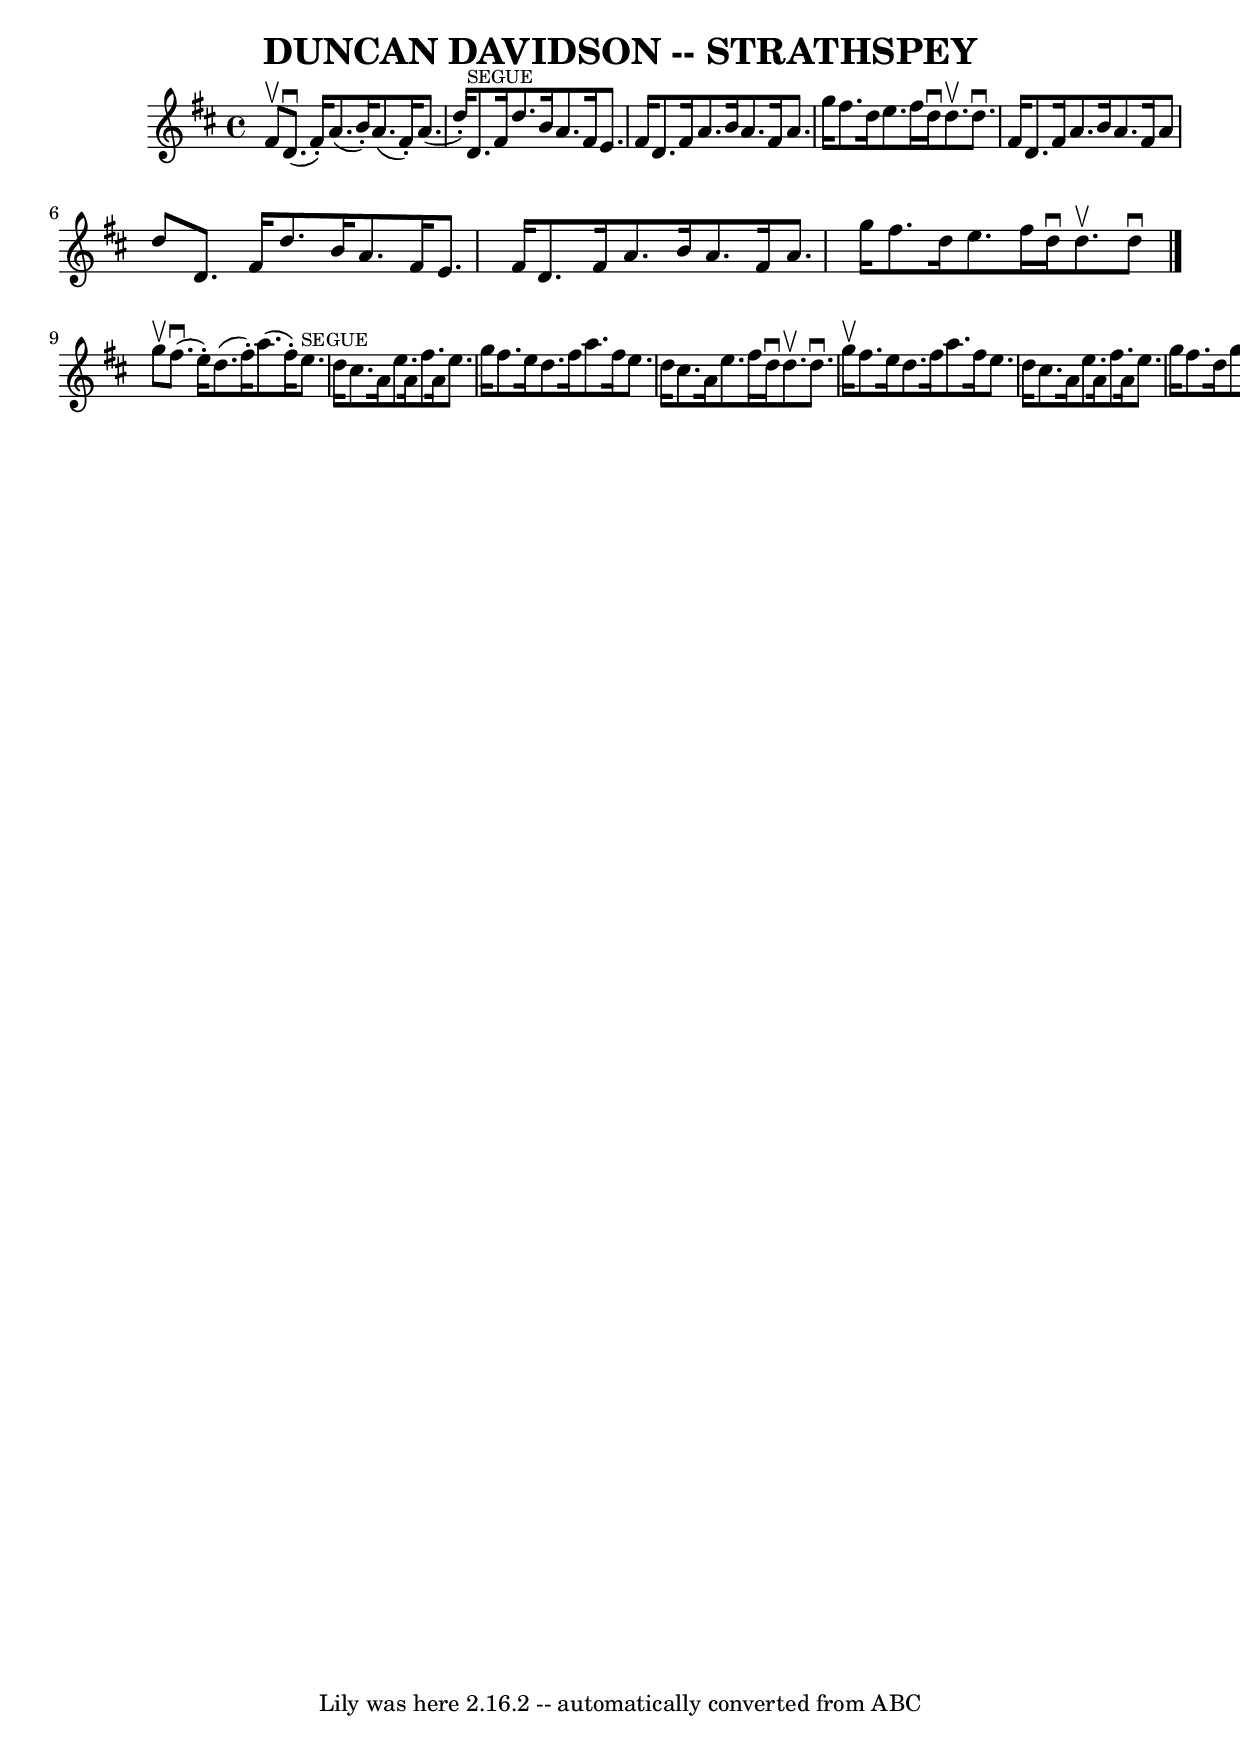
\version "2.16.2"
\include "Mammoth.ily"
\header {
  %% book = "Ryan's Mammoth Collection of Fiddle Tunes"
  crossRefNumber = "1"
  footnotes = ""
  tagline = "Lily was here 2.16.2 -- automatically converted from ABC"
  title = "DUNCAN DAVIDSON -- STRATHSPEY"

}
voicedefault =  {


  \override Staff.TimeSignature #'style = #'C
  \time 4/4 
  \key d \major   fis'8^\upbow        |
  d'8. (^\downbow      fis'16-.) a'8. (b'16-.) a'8. (fis'16-.) a'8. (d''16-.)    |
  d'8.^\segue fis'16 d''8. b'16 a'8. fis'16       e'8. fis'16         |
  d'8. fis'16 a'8. b'16 a'8.       fis'16 a'8. g''16     |
  fis''8. d''16 e''8. fis''16       d''16^\downbow d''8.^\upbow d''8.^\downbow fis'16     |
   |
  d'8. fis'16 a'8. b'16 a'8. fis'16 a'8 d''8     |
  d'8. fis'16 d''8. b'16 a'8. fis'16 e'8. fis'16   |
  d'8. fis'16 a'8. b'16 a'8. fis'16 a'8.       g''16     |
  fis''8. d''16 e''8. fis''16 d''16^\downbow      d''8.^\upbow d''8^\downbow   \bar "|." g''8^\upbow        |
     fis''8. (^\downbow e''16-.) d''8. (fis''16-.) a''8. (fis''16-.) e''8.^\segue d''16     |
  cis''8. a'16 e''8. a'16      fis''8. a'16 e''8. g''16         |
  fis''8. e''16 d''8.     fis''16 a''8. fis''16 e''8. d''16     |
  cis''8. a'16      e''8. fis''16 d''16^\downbow d''8.^\upbow d''8.^\downbow g''16^\upbow |  |
  fis''8. e''16 d''8. fis''16 a''8.      fis''16 e''8. d''16     |
  cis''8. a'16 e''8. a'16       fis''8. a'16 e''8. g''16         |
  fis''8. d''16 g''8.      e''16 a''8. fis''16 b''8. g''16     |
  fis''8. d''16    
  e''8. fis''16 d''16^\downbow d''8.^\upbow d''8^\downbow      \bar " |."   

}

\score{
  <<

    \context Staff="default"
    {
      \voicedefault 
      
    }

  >>
  \layout {
    
  }
  \midi {
  }

}
